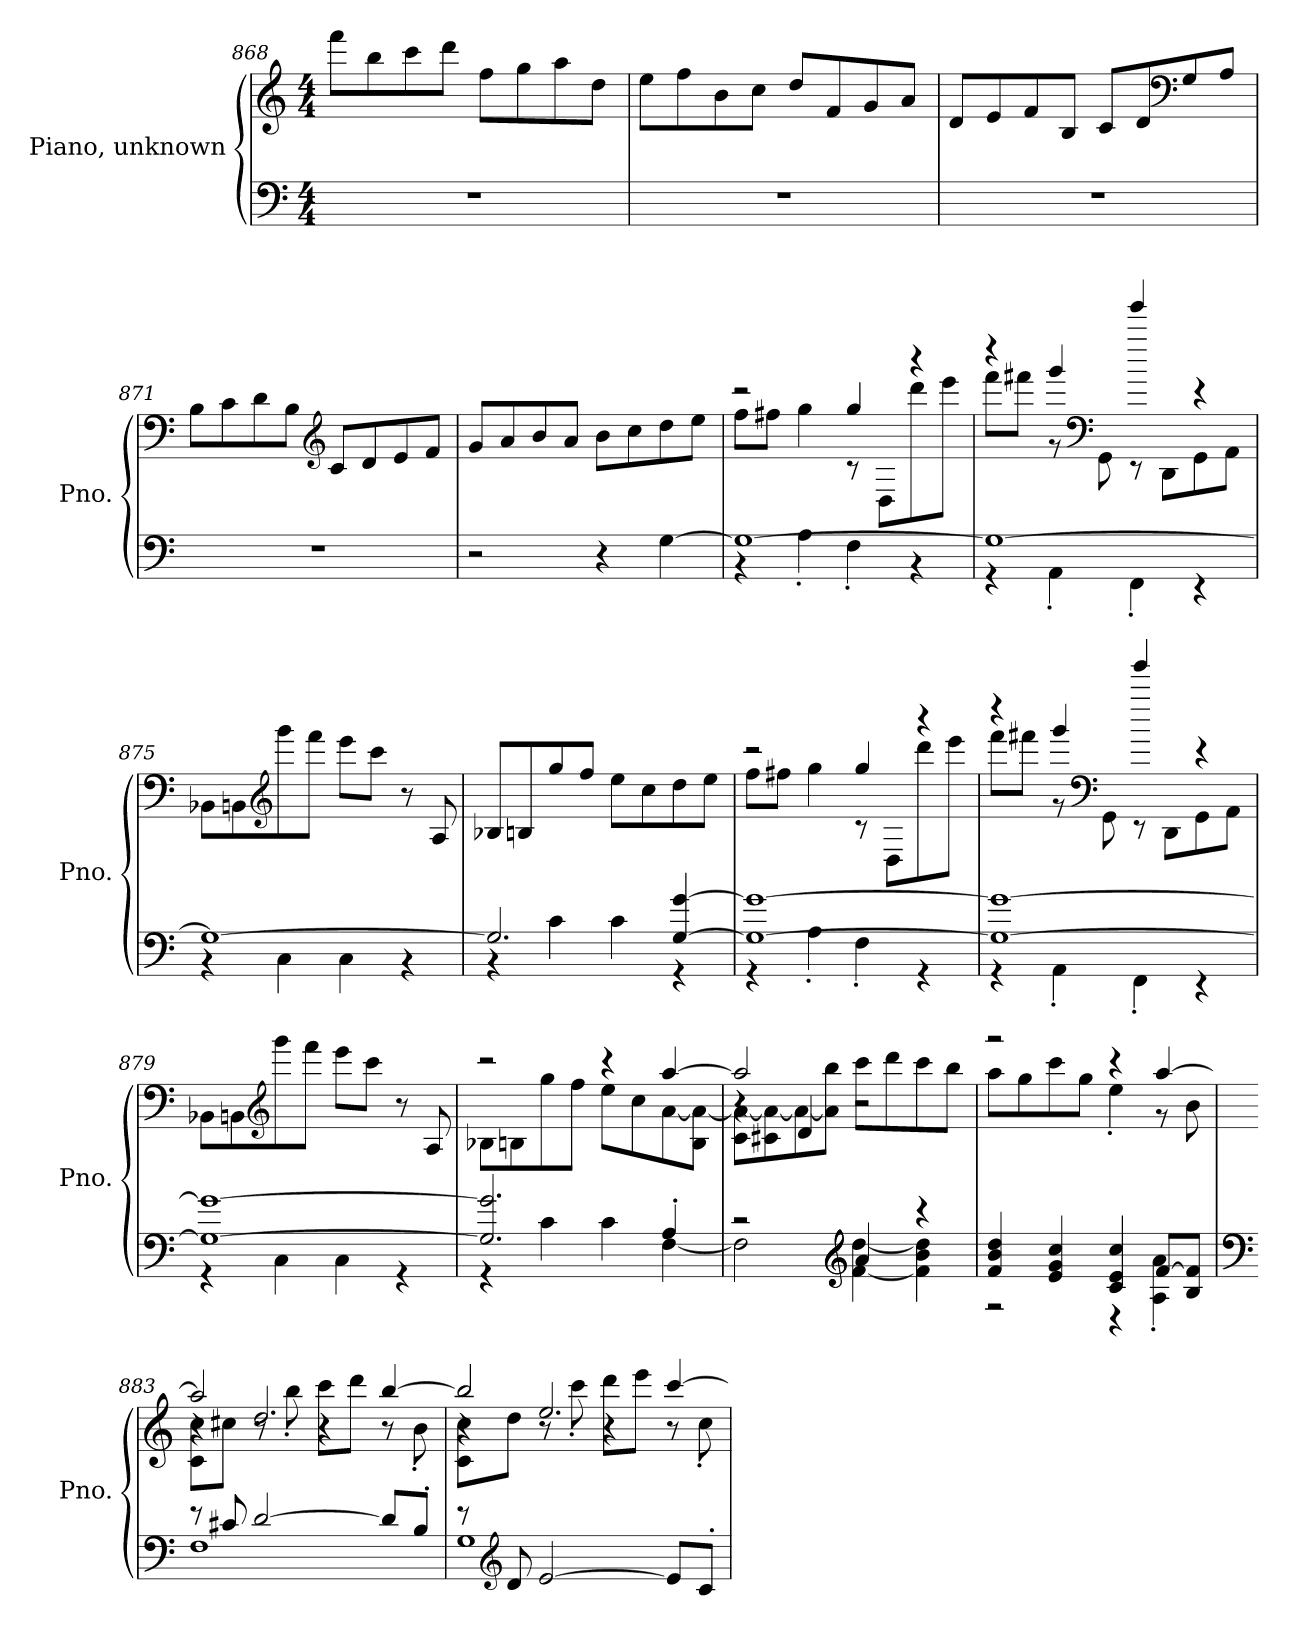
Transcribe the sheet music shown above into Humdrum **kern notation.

**kern	**kern
*part1	*part1
*staff2	*staff1
*I"Piano, unknown	*
*I'Pno.	*
*clefF4	*clefG2
*k[]	*k[]
*M4/4	*M4/4
=868	=868
1r	8fff\L
.	8bb\
.	8ccc\
.	8ddd\J
.	8ff\L
.	8gg\
.	8aa\
.	8dd\J
=869	=869
1r	8ee\L
.	8ff\
.	8b\
.	8cc\J
.	8dd/L
.	8f/
.	8g/
.	8a/J
=870	=870
1r	8d/L
.	8e/
.	8f/
.	8B/J
.	8c/L
.	8d/
*	*clefF4
.	8G/
.	8A/J
!!LO:LB:g=z
=871	=871
1r	8B\L
.	8c\
.	8d\
.	8B\J
*	*clefG2
.	8c/L
.	8d/
.	8e/
.	8f/J
=872	=872
2r	8g/L
.	8a/
.	8b/
.	8a/J
4r	8b\L
.	8cc\
[4G\	8dd\
.	8ee\J
=873	=873
*^	*^
1G_	4r	2r	8ff\L
.	.	.	8ff#X\J
.	4A'\	.	4gg\
.	4F'\	4gg/	8r
.	.	.	8D\L
.	4r	4r	8ddd\
.	.	.	8eee\J
=874	=874	=874	=874
1G_	4r	4r	8fff\L
.	.	.	8fff#X\J
.	4AA'\	4ggg/	8r
*	*	*clefF4	*
.	.	.	8GG\
.	4FF'\	4ggg/	8r
.	.	.	8DD\L
.	4r	4r	8GG\
.	.	.	8AA\J
*	*	*v	*v
!!LO:LB:g=z
=875	=875	=875
1G_	4r	8BB-X\L
.	.	8BBn\
*	*	*clefG2
.	4C\	8ggg\
.	.	8fff\J
.	4C\	8eee\L
.	.	8ccc\J
.	4r	8r
.	.	8A/
=876	=876	=876
2.G/]	4r	8B-X/L
.	.	8Bn/
.	4c\	8gg/
.	.	8ff/J
.	4c\	8ee\L
.	.	8cc\
[4G/ [4g/	4r	8dd\
.	.	8ee\J
=877	=877	=877
*	*	*^
1G_ 1g_	4r	2r	8ff\L
.	.	.	8ff#X\J
.	4A'\	.	4gg\
.	4F'\	4gg/	8r
.	.	.	8D\L
.	4r	4r	8ddd\
.	.	.	8eee\J
=878	=878	=878	=878
1G_ 1g_	4r	4r	8fff\L
.	.	.	8fff#X\J
.	4AA'\	4ggg/	8r
*	*	*clefF4	*
.	.	.	8GG\
.	4FF'\	4ggg/	8r
.	.	.	8DD\L
.	4r	4r	8GG\
.	.	.	8AA\J
*	*	*v	*v
!!LO:LB:g=z
=879	=879	=879
1G_ 1g_	4r	8BB-X\L
.	.	8BBn\
*	*	*clefG2
.	4C\	8ggg\
.	.	8fff\J
.	4C\	8eee\L
.	.	8ccc\J
.	4r	8r
.	.	8A/
=880	=880	=880
*	*	*^
2.G/] 2.g/]	4r	2r	8B-X\L
.	.	.	8Bn\
.	4c\	.	8gg\
.	.	.	8ff\J
.	4c\	4r	8ee\L
.	.	.	8cc\
4A'/	[4F\	[4aa/	[8a\
.	.	.	8B\ 8a\_J
=881	=881	=881	=881
*	*	*	*^
2r	2F\]	2aa/]	8c\ 8a\_L	4r
.	.	.	8c#X\ 8a\_	.
.	.	.	8a\_	4d/
.	.	.	8a\] 8bb\J	.
*clefG2	*	*	*	*
4a/	[4f\ [4dd\	2r	8ccc\L	2r
.	.	.	8ddd\	.
4r	4f\] 4b\ 4dd\]	.	8ccc\	.
.	.	.	8bb\J	.
*	*	*	*v	*v
=882	=882	=882	=882
4f/ 4b/ 4dd/	2r	2r	8aa\L
.	.	.	8gg\
4e/ 4g/ 4cc/	.	.	8ccc\
.	.	.	8gg\J
4c/ 4e/ 4cc/	4r	4r	4ee'\
[8f/L	4A\' 4a\'	[4aa/	8r
8B/ 8f/]J	.	.	8b\
*	*	*v	*v
!!LO:PB:g=z
=883	=883	=883
*clefF4	*	*
*	*	*^
*	*	*	*^
8r	1F	2aa/]	8c\ 8cc\L	4r
8c#X/	.	.	8cc#X\J	.
[2d/	.	.	8r	2.dd/
.	.	.	8bb'\	.
.	.	4r	8ccc\L	.
.	.	.	8ddd\J	.
8d/L]	.	[4bb/	8r	.
8B'/J	.	.	8b'\	.
=884	=884	=884	=884	=884
8r	1G	2bb/]	8c\ 8cc\L	4r
*clefG2	*	*	*	*
8d/	.	.	8dd\J	.
[2e/	.	.	8r	2.ee/
.	.	.	8ccc'\	.
.	.	4r	8ddd\L	.
.	.	.	8eee\J	.
8e/L]	.	[4ccc/	8r	.
8c'/J	.	.	8cc'\	.
*v	*v	*	*	*
*	*v	*v	*v
=	=
*-	*-
